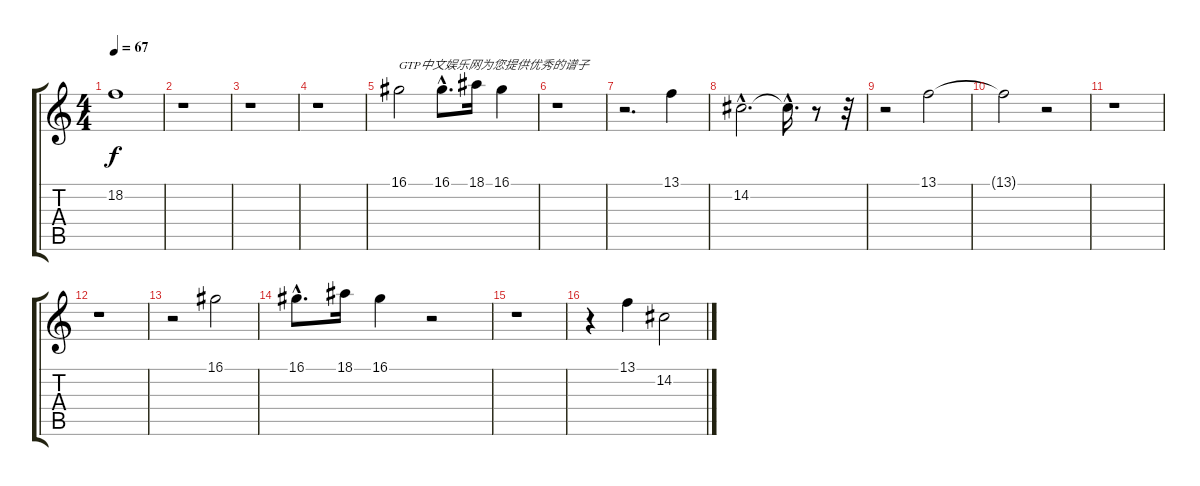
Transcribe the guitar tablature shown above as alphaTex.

\track "" {instrument flute}
\staff {score tabs}
\tuning (E4 B3 G3 D3 A2 E2) {hide}
\ts (4 4)
\tempo 67
\clef g2
\ks c
18.2.1{dy f instrument flute} |
r.1 |
r.1 |
r.1 |
16.1.2{txt "GTP中文娱乐网为您提供优秀的谱子"} 16.1{hac}.8{d} 18.1.16 16.1.4 |
r.1 |
r.2{d} 13.1.4 |
14.2{hac}.2{d} 14.2{hac t}.16{d} r.8 r.32 |
r.2 13.1.2 |
13.1{t}.2 r.2 |
r.1 |
r.1 |
r.2 16.1.2 |
16.1{hac}.8{d} 18.1.16 16.1.4 r.2 |
r.1 |
r.4 13.1.4 14.2.2
